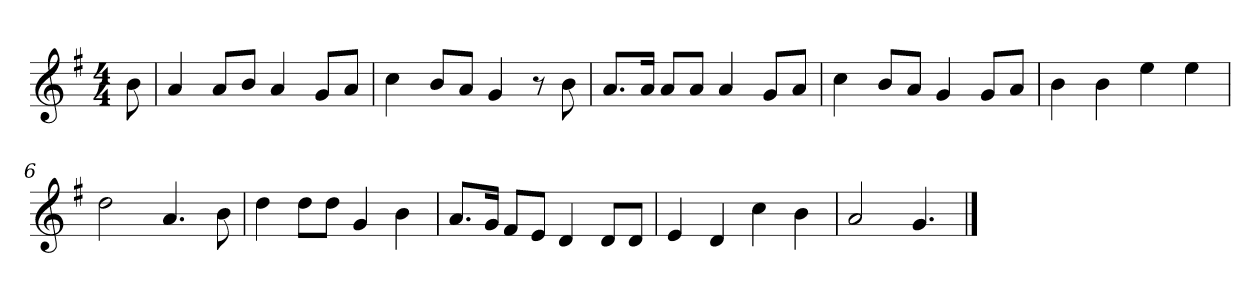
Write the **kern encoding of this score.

**kern
*part1
*staff1
*k[f#]
*M4/4
*MM120
=
8b
=1
4a
8aL
8bJ
4a
8gL
8aJ
=2
4cc
8bL
8aJ
4g
8r
8b
=3
8.aL
16aJk
8aL
8aJ
4a
8gL
8aJ
=4
4cc
8bL
8aJ
4g
8gL
8aJ
=5
4b
4b
4ee
4ee
=6
2dd
4.a
8b
=7
4dd
8ddL
8ddJ
4g
4b
=8
8.aL
16gJk
8f#L
8eJ
4d
8dL
8dJ
=9
4e
4d
4cc
4b
=10
2a
4.g
==
*-
